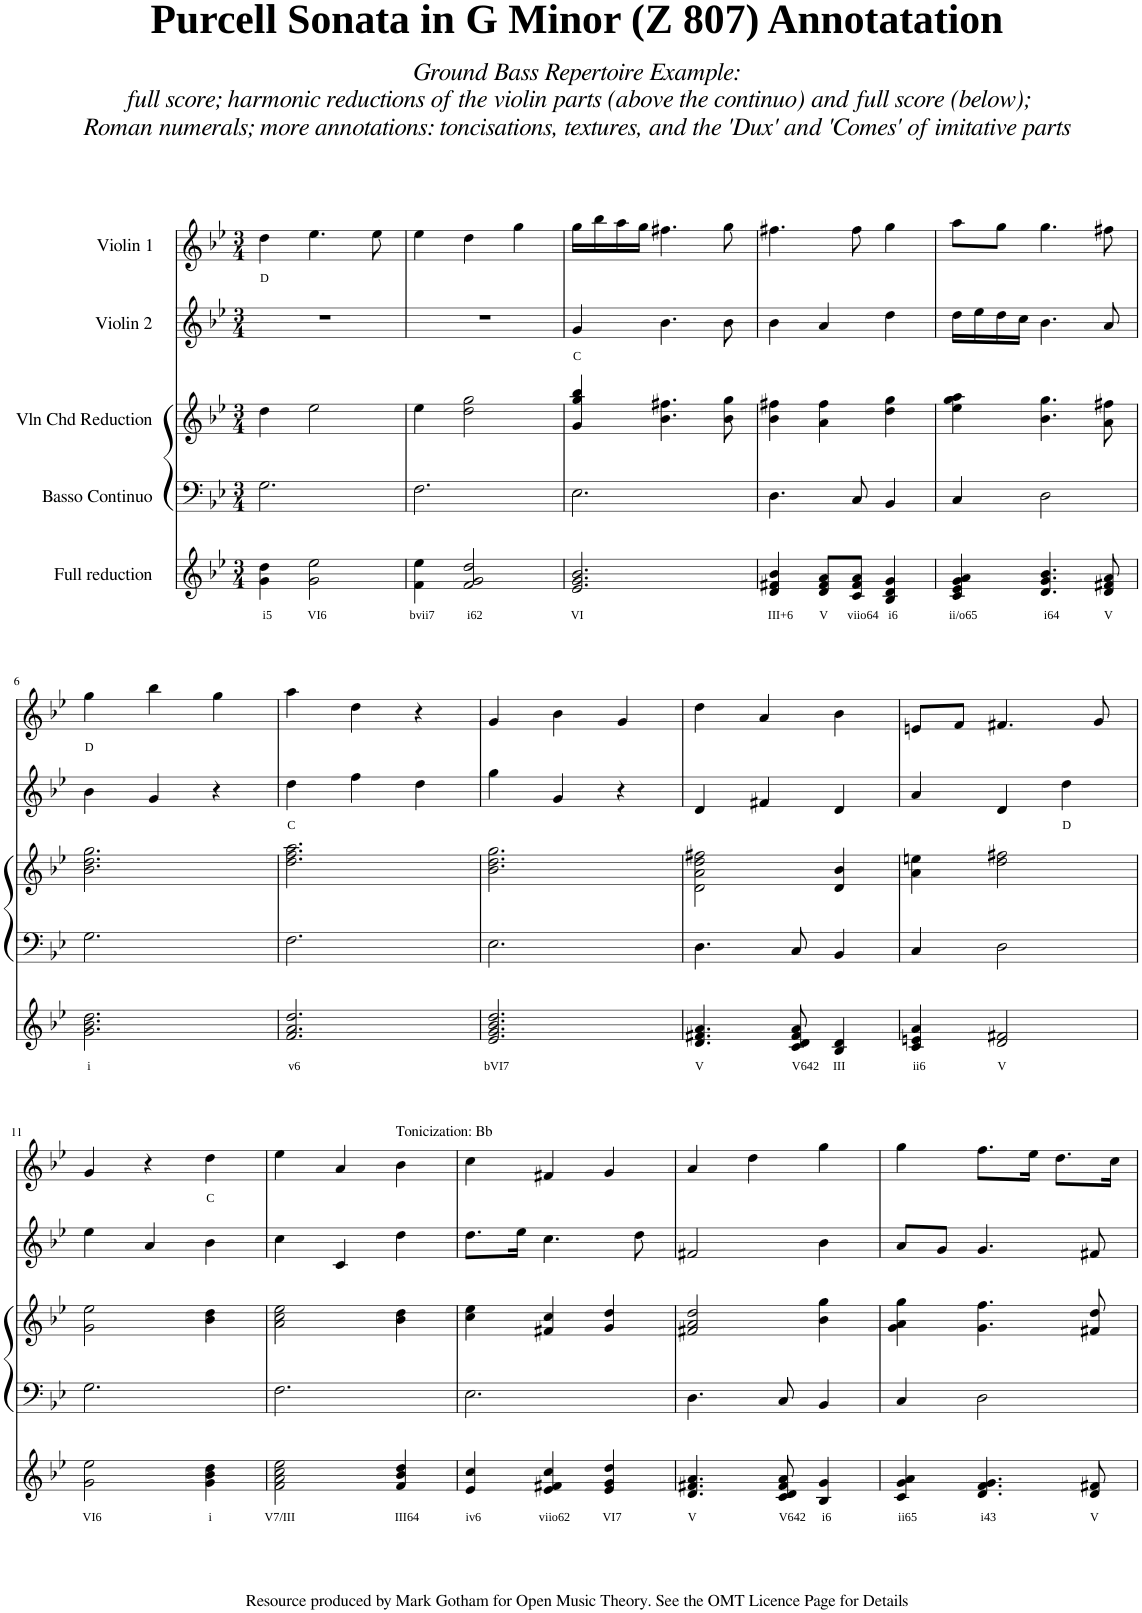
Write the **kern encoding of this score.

**kern	**text	**kern	**kern	**kern	**text	**kern	**text
*part5	*part5	*part4	*part3	*part2	*part2	*part1	*part1
*staff5	*staff5	*staff4	*staff3	*staff2	*staff2	*staff1	*staff1
*I"Full reduction	*	*I"Basso Continuo	*I"Vln Chd Reduction	*I"Violin 2	*	*I"Violin 1	*
*	*	*	*	*I'Vln	*	*I'Vln	*
*clefG2	*	*clefF4	*clefG2	*clefG2	*	*clefG2	*
*k[b-e-]	*	*k[b-e-]	*k[b-e-]	*k[b-e-]	*	*k[b-e-]	*
*M3/4	*	*M3/4	*M3/4	*M3/4	*	*M3/4	*
=1	=1	=1	=1	=1	=1	=1	=1
!	!LO:LY:b	!	!	!	!	!	!LO:LY:b
4g\ 4dd\	i5	2.G\	4dd\	2.r	.	4dd\	D
!	!LO:LY:b	!	!	!	!	!	!
2g\ 2ee-\	VI6	.	2ee-\	.	.	4.ee-\	.
.	.	.	.	.	.	8ee-\	.
=2	=2	=2	=2	=2	=2	=2	=2
!	!LO:LY:b	!	!	!	!	!	!
4f\ 4ee-\	bvii7	2.F\	4ee-\	2.r	.	4ee-\	.
!	!LO:LY:b	!	!	!	!	!	!
2f/ 2g/ 2dd/	i62	.	2dd\ 2gg\	.	.	4dd\	.
.	.	.	.	.	.	4gg\	.
=3	=3	=3	=3	=3	=3	=3	=3
!	!LO:LY:b	!	!	!	!LO:LY:b	!	!
2.e-/ 2.g/ 2.b-/	VI	2.E-\	4g/ 4gg/ 4bb-/	4g/	C	16gg\LL	.
.	.	.	.	.	.	16bb-\	.
.	.	.	.	.	.	16aa\	.
.	.	.	.	.	.	16gg\JJ	.
.	.	.	4.b-\ 4.ff#X\	4.b-\	.	4.ff#X\	.
.	.	.	8b-\ 8gg\	8b-\	.	8gg\	.
=4	=4	=4	=4	=4	=4	=4	=4
!	!LO:LY:b	!	!	!	!	!	!
4d/ 4f#X/ 4b-/	III+6	4.D\	4b-\ 4ff#X\	4b-\	.	4.ff#X\	.
!	!LO:LY:b	!	!	!	!	!	!
8d/ 8f#/ 8a/L	V	.	4a\ 4ff#\	4a/	.	.	.
!	!LO:LY:b	!	!	!	!	!	!
8c/ 8f#/ 8a/J	viio64	8C/	.	.	.	8ff#\	.
!	!LO:LY:b	!	!	!	!	!	!
4B-/ 4d/ 4g/	i6	4BB-/	4dd\ 4gg\	4dd\	.	4gg\	.
=5	=5	=5	=5	=5	=5	=5	=5
!	!LO:LY:b	!	!	!	!	!	!
4c/ 4e-/ 4g/ 4a/	ii/o65	4C/	4ee-\ 4gg\ 4aa\	16dd\LL	.	8aa\L	.
.	.	.	.	16ee-\	.	.	.
.	.	.	.	16dd\	.	8gg\J	.
.	.	.	.	16cc\JJ	.	.	.
!	!LO:LY:b	!	!	!	!	!	!
4.d/ 4.g/ 4.b-/	i64	2D\	4.b-\ 4.gg\	4.b-\	.	4.gg\	.
!	!LO:LY:b	!	!	!	!	!	!
8d/ 8f#X/ 8a/	V	.	8a\ 8ff#X\	8a/	.	8ff#X\	.
!!LO:LB:g=z
=6	=6	=6	=6	=6	=6	=6	=6
!	!LO:LY:b	!	!	!	!	!	!LO:LY:b
2.g\ 2.b-\ 2.dd\	i	2.G\	2.b-\ 2.dd\ 2.gg\	4b-\	.	4gg\	D
.	.	.	.	4g/	.	4bb-\	.
.	.	.	.	4r	.	4gg\	.
=7	=7	=7	=7	=7	=7	=7	=7
!	!LO:LY:b	!	!	!	!LO:LY:b	!	!
2.f/ 2.a/ 2.dd/	v6	2.F\	2.dd\ 2.ff\ 2.aa\	4dd\	C	4aa\	.
.	.	.	.	4ff\	.	4dd\	.
.	.	.	.	4dd\	.	4r	.
=8	=8	=8	=8	=8	=8	=8	=8
!	!LO:LY:b	!	!	!	!	!	!
2.e-/ 2.g/ 2.b-/ 2.dd/	bVI7	2.E-\	2.b-\ 2.dd\ 2.gg\	4gg\	.	4g/	.
.	.	.	.	4g/	.	4b-\	.
.	.	.	.	4r	.	4g/	.
=9	=9	=9	=9	=9	=9	=9	=9
!	!LO:LY:b	!	!	!	!	!	!
4.d/ 4.f#X/ 4.a/	V	4.D\	2d\ 2a\ 2dd\ 2ff#X\	4d/	.	4dd\	.
.	.	.	.	4f#X/	.	4a/	.
!	!LO:LY:b	!	!	!	!	!	!
8c/ 8d/ 8f#/ 8a/	V642	8C/	.	.	.	.	.
!	!LO:LY:b	!	!	!	!	!	!
4B-/ 4d/	III	4BB-/	4d/ 4b-/	4d/	.	4b-\	.
=10	=10	=10	=10	=10	=10	=10	=10
!	!LO:LY:b	!	!	!	!	!	!
4c/ 4en/ 4a/	ii6	4C/	4a\ 4een\	4a/	.	8en/L	.
.	.	.	.	.	.	8f/J	.
!	!LO:LY:b	!	!	!	!	!	!
2d/ 2f#X/	V	2D\	2dd\ 2ff#X\	4d/	.	4.f#X/	.
!	!	!	!	!	!LO:LY:b	!	!
.	.	.	.	4dd\	D	.	.
.	.	.	.	.	.	8g/	.
!!LO:LB:g=z
=11	=11	=11	=11	=11	=11	=11	=11
!	!LO:LY:b	!	!	!	!	!	!
2g\ 2ee-\	VI6	2.G\	2g\ 2ee-\	4ee-\	.	4g/	.
.	.	.	.	4a/	.	4r	.
!	!LO:LY:b	!	!	!	!	!	!LO:LY:b
4g\ 4b-\ 4dd\	i	.	4b-\ 4dd\	4b-\	.	4dd\	C
=12	=12	=12	=12	=12	=12	=12	=12
!	!LO:LY:b	!	!	!	!	!	!
2f\ 2a\ 2cc\ 2ee-\	V7/III	2.F\	2a\ 2cc\ 2ee-\	4cc\	.	4ee-\	.
.	.	.	.	4c/	.	4a/	.
!	!	!	!	!	!	!LO:TX:a:t=Tonicization&colon; Bb	!
!	!LO:LY:b	!	!	!	!	!	!
4f/ 4b-/ 4dd/	III64	.	4b-\ 4dd\	4dd\	.	4b-\	.
=13	=13	=13	=13	=13	=13	=13	=13
!	!LO:LY:b	!	!	!	!	!	!
4e-/ 4cc/	iv6	2.E-\	4cc\ 4ee-\	8.dd\L	.	4cc\	.
.	.	.	.	16ee-\Jk	.	.	.
!	!LO:LY:b	!	!	!	!	!	!
4e-/ 4f#X/ 4cc/	viio62	.	4f#X/ 4cc/	4.cc\	.	4f#X/	.
!	!LO:LY:b	!	!	!	!	!	!
4e-/ 4g/ 4dd/	VI7	.	4g/ 4dd/	.	.	4g/	.
.	.	.	.	8dd\	.	.	.
=14	=14	=14	=14	=14	=14	=14	=14
!	!LO:LY:b	!	!	!	!	!	!
4.d/ 4.f#X/ 4.a/	V	4.D\	2f#X/ 2a/ 2dd/	2f#X/	.	4a/	.
.	.	.	.	.	.	4dd\	.
!	!LO:LY:b	!	!	!	!	!	!
8c/ 8d/ 8f#/ 8a/	V642	8C/	.	.	.	.	.
!	!LO:LY:b	!	!	!	!	!	!
4B-/ 4g/	i6	4BB-/	4b-\ 4gg\	4b-\	.	4gg\	.
=15	=15	=15	=15	=15	=15	=15	=15
!	!LO:LY:b	!	!	!	!	!	!
4c/ 4g/ 4a/	ii65	4C/	4g\ 4a\ 4gg\	8a/L	.	4gg\	.
.	.	.	.	8g/J	.	.	.
!	!LO:LY:b	!	!	!	!	!	!
4.d/ 4.f/ 4.g/	i43	2D\	4.g\ 4.ff\	4.g/	.	8.ff\L	.
.	.	.	.	.	.	16ee-\Jk	.
.	.	.	.	.	.	8.dd\L	.
!	!LO:LY:b	!	!	!	!	!	!
8d/ 8f#X/	V	.	8f#X/ 8dd/	8f#X/	.	.	.
.	.	.	.	.	.	16cc\Jk	.
=	=	=	=	=	=	=	=
*-	*-	*-	*-	*-	*-	*-	*-
